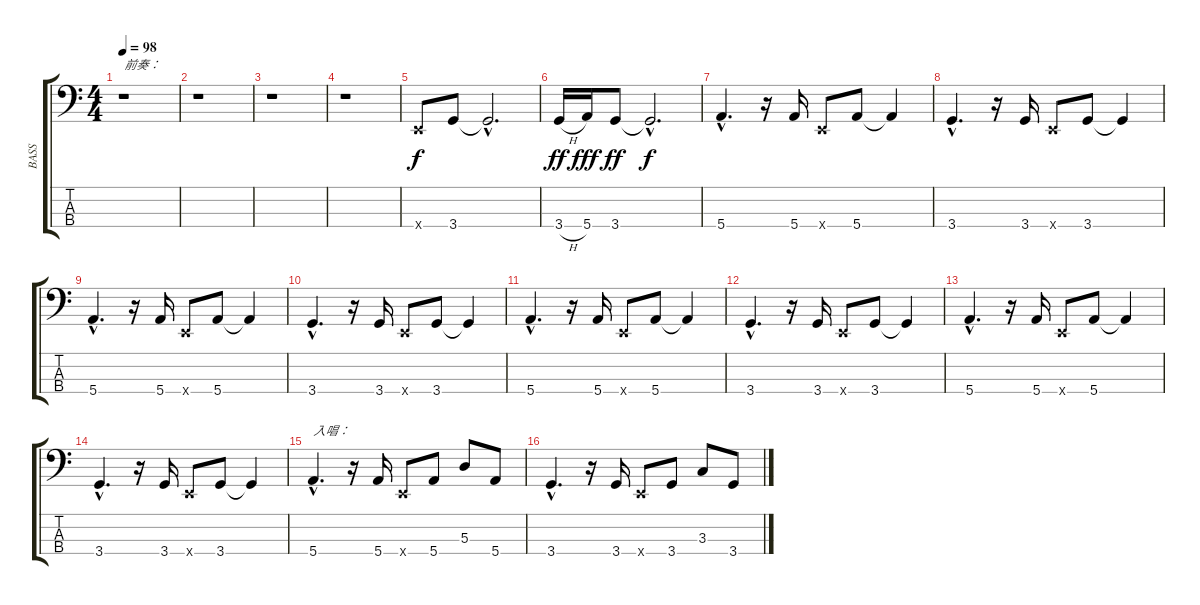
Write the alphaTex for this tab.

\track ("BASS" "BASS") {instrument electricbassfinger}
\staff {score tabs}
\tuning (G2 D2 A1 E1) {hide}
\ts (4 4)
\tempo 98
\clef f4
\ks c
r.1{txt "前奏：" dy f instrument electricbassfinger} |
r.1 |
r.1 |
r.1 |
0.4{x}.8 3.4.8 3.4{hac t}.2{d} |
3.4{h}.16{dy ff} 5.4.16{dy fff} 3.4.8{dy ff} 3.4{hac t}.2{d dy f} |
5.4{hac}.4{d} r.16 5.4.16 0.4{x}.8 5.4.8 5.4{t}.4 |
3.4{hac}.4{d} r.16 3.4.16 0.4{x}.8 3.4.8 3.4{t}.4 |
5.4{hac}.4{d} r.16 5.4.16 0.4{x}.8 5.4.8 5.4{t}.4 |
3.4{hac}.4{d} r.16 3.4.16 0.4{x}.8 3.4.8 3.4{t}.4 |
5.4{hac}.4{d} r.16 5.4.16 0.4{x}.8 5.4.8 5.4{t}.4 |
3.4{hac}.4{d} r.16 3.4.16 0.4{x}.8 3.4.8 3.4{t}.4 |
5.4{hac}.4{d} r.16 5.4.16 0.4{x}.8 5.4.8 5.4{t}.4 |
3.4{hac}.4{d} r.16 3.4.16 0.4{x}.8 3.4.8 3.4{t}.4 |
5.4{hac}.4{d txt "入唱："} r.16 5.4.16 0.4{x}.8 5.4.8 5.3.8 5.4.8 |
3.4{hac}.4{d} r.16 3.4.16 0.4{x}.8 3.4.8 3.3.8 3.4.8
